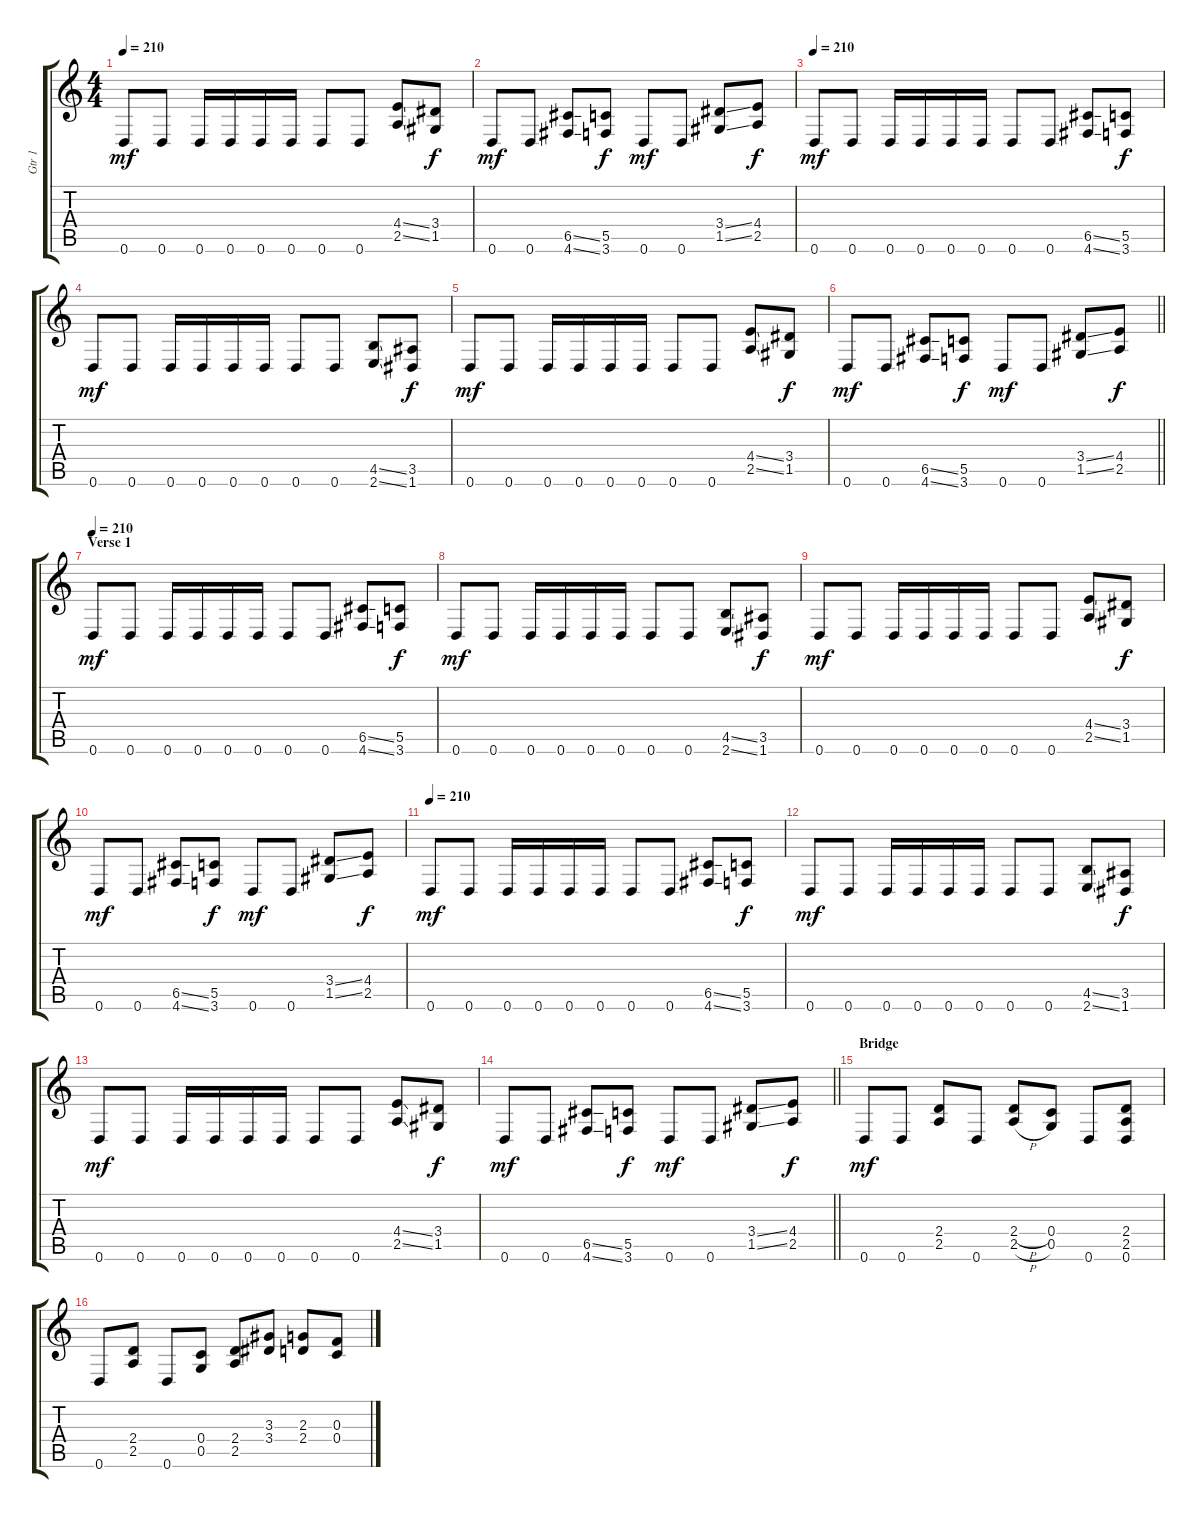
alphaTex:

\track ("Gtr 1" "Gtr 1") {instrument distortionguitar}
\staff {score tabs}
\tuning (D4 A3 F3 C3 G2 D2) {hide}
\ts (4 4)
\tempo 210
\clef g2
\ks c
0.6.8{dy mf} 0.6.8 0.6.16 0.6.16 0.6.16 0.6.16 0.6.8 0.6.8 (4.4{ss} 2.5{ss}).8 (3.4 1.5).8{dy f} |
0.6.8{dy mf} 0.6.8 (6.5{ss} 4.6{ss}).8 (5.5 3.6).8{dy f} 0.6.8{dy mf} 0.6.8 (3.4{ss} 1.5{ss}).8 (4.4 2.5).8{dy f} |
\tempo 210
0.6.8{dy mf} 0.6.8 0.6.16 0.6.16 0.6.16 0.6.16 0.6.8 0.6.8 (6.5{ss} 4.6{ss}).8 (5.5 3.6).8{dy f} |
0.6.8{dy mf} 0.6.8 0.6.16 0.6.16 0.6.16 0.6.16 0.6.8 0.6.8 (4.5{ss} 2.6{ss}).8 (3.5 1.6).8{dy f} |
0.6.8{dy mf} 0.6.8 0.6.16 0.6.16 0.6.16 0.6.16 0.6.8 0.6.8 (4.4{ss} 2.5{ss}).8 (3.4 1.5).8{dy f} |
\barLineRight lightlight
0.6.8{dy mf} 0.6.8 (6.5{ss} 4.6{ss}).8 (5.5 3.6).8{dy f} 0.6.8{dy mf} 0.6.8 (3.4{ss} 1.5{ss}).8 (4.4 2.5).8{dy f} |
\section ("" "Verse 1")
\tempo 210
0.6.8{dy mf} 0.6.8 0.6.16 0.6.16 0.6.16 0.6.16 0.6.8 0.6.8 (6.5{ss} 4.6{ss}).8 (5.5 3.6).8{dy f} |
0.6.8{dy mf} 0.6.8 0.6.16 0.6.16 0.6.16 0.6.16 0.6.8 0.6.8 (4.5{ss} 2.6{ss}).8 (3.5 1.6).8{dy f} |
0.6.8{dy mf} 0.6.8 0.6.16 0.6.16 0.6.16 0.6.16 0.6.8 0.6.8 (4.4{ss} 2.5{ss}).8 (3.4 1.5).8{dy f} |
0.6.8{dy mf} 0.6.8 (6.5{ss} 4.6{ss}).8 (5.5 3.6).8{dy f} 0.6.8{dy mf} 0.6.8 (3.4{ss} 1.5{ss}).8 (4.4 2.5).8{dy f} |
\tempo 210
0.6.8{dy mf} 0.6.8 0.6.16 0.6.16 0.6.16 0.6.16 0.6.8 0.6.8 (6.5{ss} 4.6{ss}).8 (5.5 3.6).8{dy f} |
0.6.8{dy mf} 0.6.8 0.6.16 0.6.16 0.6.16 0.6.16 0.6.8 0.6.8 (4.5{ss} 2.6{ss}).8 (3.5 1.6).8{dy f} |
0.6.8{dy mf} 0.6.8 0.6.16 0.6.16 0.6.16 0.6.16 0.6.8 0.6.8 (4.4{ss} 2.5{ss}).8 (3.4 1.5).8{dy f} |
\barLineRight lightlight
0.6.8{dy mf} 0.6.8 (6.5{ss} 4.6{ss}).8 (5.5 3.6).8{dy f} 0.6.8{dy mf} 0.6.8 (3.4{ss} 1.5{ss}).8 (4.4 2.5).8{dy f} |
\section ("" "Bridge")
0.6.8{dy mf} 0.6.8 (2.4 2.5).8 0.6.8 (2.4{h} 2.5{h}).8 (0.4 0.5).8 0.6.8 (2.4 2.5 0.6).8 |
0.6.8 (2.4 2.5).8 0.6.8 (0.4 0.5).8 (2.4 2.5).8 (3.3 3.4).8 (2.3 2.4).8 (0.3 0.4).8
